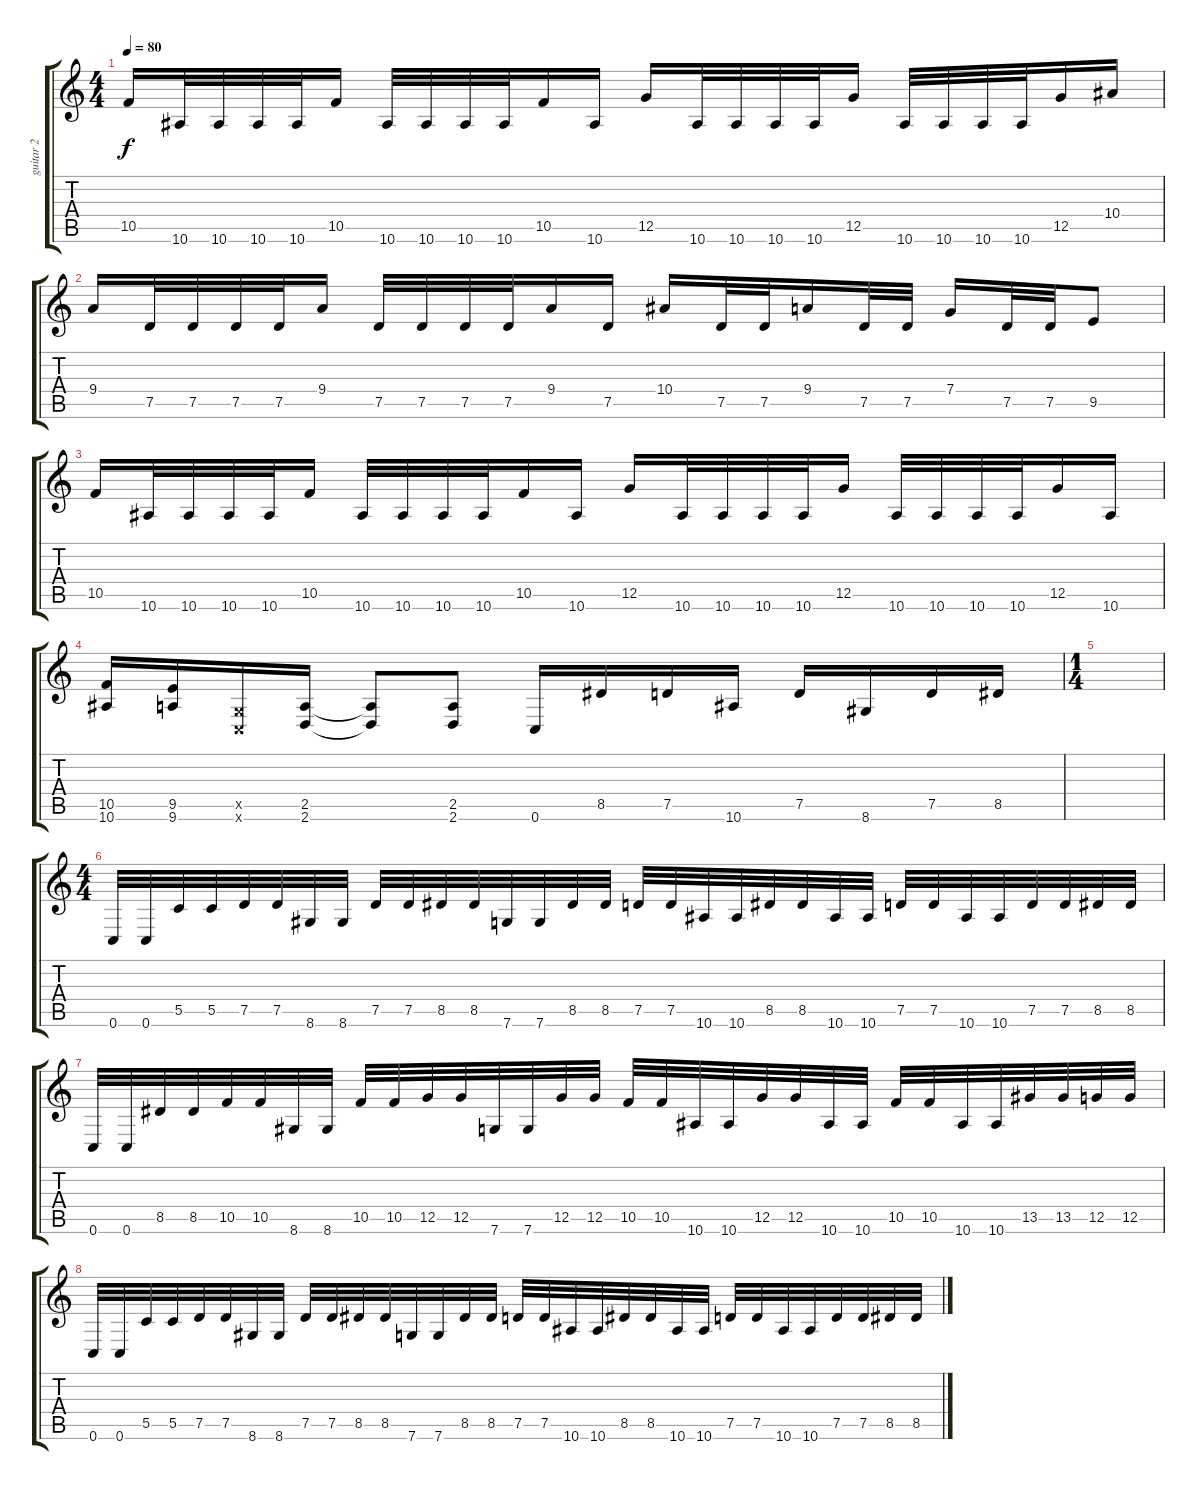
\track ("guitar 2" "guitar 2") {instrument overdrivenguitar}
\staff {score tabs}
\tuning (D4 A3 F3 C3 G2 C2) {hide}
\ts (4 4)
\tempo 80
\clef g2
\ks c
10.5.16{dy f} 10.6.32 10.6.32 10.6.32 10.6.32 10.5.16 10.6.32 10.6.32 10.6.32 10.6.32 10.5.16 10.6.16 12.5.16 10.6.32 10.6.32 10.6.32 10.6.32 12.5.16 10.6.32 10.6.32 10.6.32 10.6.32 12.5.16 10.4.16 |
9.4.16 7.5.32 7.5.32 7.5.32 7.5.32 9.4.16 7.5.32 7.5.32 7.5.32 7.5.32 9.4.16 7.5.16 10.4.16 7.5.32 7.5.32 9.4.16 7.5.32 7.5.32 7.4.16 7.5.32 7.5.32 9.5.8 |
10.5.16 10.6.32 10.6.32 10.6.32 10.6.32 10.5.16 10.6.32 10.6.32 10.6.32 10.6.32 10.5.16 10.6.16 12.5.16 10.6.32 10.6.32 10.6.32 10.6.32 12.5.16 10.6.32 10.6.32 10.6.32 10.6.32 12.5.16 10.6.16 |
(10.5 10.6).16 (9.5 9.6).16 (0.5{x} 0.6{x}).16 (2.5 2.6).16 (2.5{t} 2.6{t}).8 (2.5 2.6).8 0.6.16 8.5.16 7.5.16 10.6.16 7.5.16 8.6.16 7.5.16 8.5.16 |
\ts (1 4)
|
\ts (4 4)
0.6.32 0.6.32 5.5.32 5.5.32 7.5.32 7.5.32 8.6.32 8.6.32 7.5.32 7.5.32 8.5.32 8.5.32 7.6.32 7.6.32 8.5.32 8.5.32 7.5.32 7.5.32 10.6.32 10.6.32 8.5.32 8.5.32 10.6.32 10.6.32 7.5.32 7.5.32 10.6.32 10.6.32 7.5.32 7.5.32 8.5.32 8.5.32 |
0.6.32 0.6.32 8.5.32 8.5.32 10.5.32 10.5.32 8.6.32 8.6.32 10.5.32 10.5.32 12.5.32 12.5.32 7.6.32 7.6.32 12.5.32 12.5.32 10.5.32 10.5.32 10.6.32 10.6.32 12.5.32 12.5.32 10.6.32 10.6.32 10.5.32 10.5.32 10.6.32 10.6.32 13.5.32 13.5.32 12.5.32 12.5.32 |
0.6.32 0.6.32 5.5.32 5.5.32 7.5.32 7.5.32 8.6.32 8.6.32 7.5.32 7.5.32 8.5.32 8.5.32 7.6.32 7.6.32 8.5.32 8.5.32 7.5.32 7.5.32 10.6.32 10.6.32 8.5.32 8.5.32 10.6.32 10.6.32 7.5.32 7.5.32 10.6.32 10.6.32 7.5.32 7.5.32 8.5.32 8.5.32
